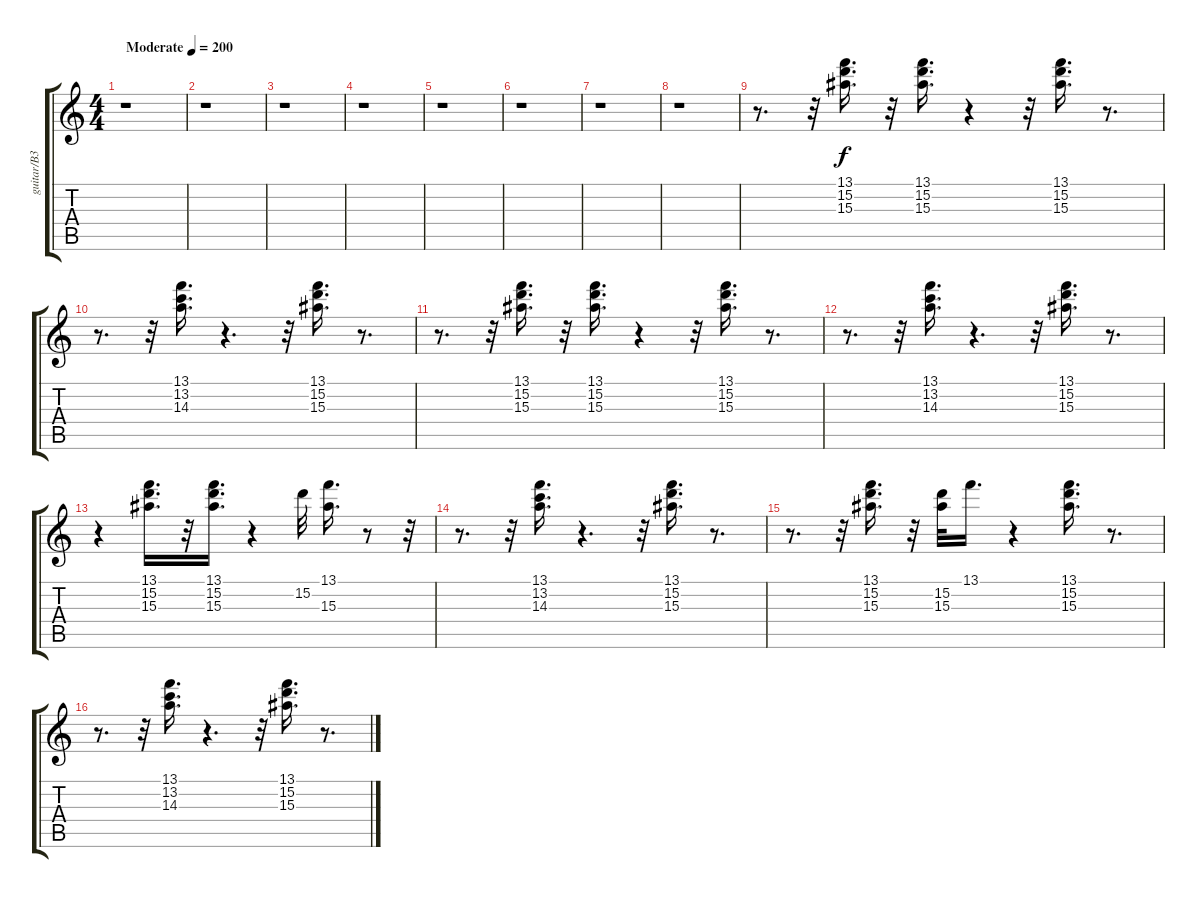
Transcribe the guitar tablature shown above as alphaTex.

\track ("guitar/B3           " "guitar/B3 ") {instrument electricguitarmuted}
\staff {score tabs}
\tuning (E4 B3 G3 D3 A2 E2) {hide}
\ts (4 4)
\tempo (200 "Moderate")
\clef g2
\ks c
r.1{dy f instrument electricguitarmuted} |
r.1 |
r.1 |
r.1 |
r.1 |
r.1 |
r.1 |
r.1 |
r.8{d} r.32 (13.1 15.2 15.3).16{d} r.32 (13.1 15.2 15.3).16{d} r.4 r.32 (13.1 15.2 15.3).16{d} r.8{d} |
r.8{d} r.32 (13.1 13.2 14.3).16{d} r.4{d} r.32 (13.1 15.2 15.3).16{d} r.8{d} |
r.8{d} r.32 (13.1 15.2 15.3).16{d} r.32 (13.1 15.2 15.3).16{d} r.4 r.32 (13.1 15.2 15.3).16{d} r.8{d} |
r.8{d} r.32 (13.1 13.2 14.3).16{d} r.4{d} r.32 (13.1 15.2 15.3).16{d} r.8{d} |
r.4 (13.1 15.2 15.3).16{d} r.32 (13.1 15.2 15.3).16{d} r.4 15.2.32 (13.1 15.3).16{d} r.8 r.32 |
r.8{d} r.32 (13.1 13.2 14.3).16{d} r.4{d} r.32 (13.1 15.2 15.3).16{d} r.8{d} |
r.8{d} r.32 (13.1 15.2 15.3).16{d} r.32 (15.2 15.3).32 13.1.16{d} r.4 (13.1 15.2 15.3).16{d} r.8{d} |
r.8{d} r.32 (13.1 13.2 14.3).16{d} r.4{d} r.32 (13.1 15.2 15.3).16{d} r.8{d}
